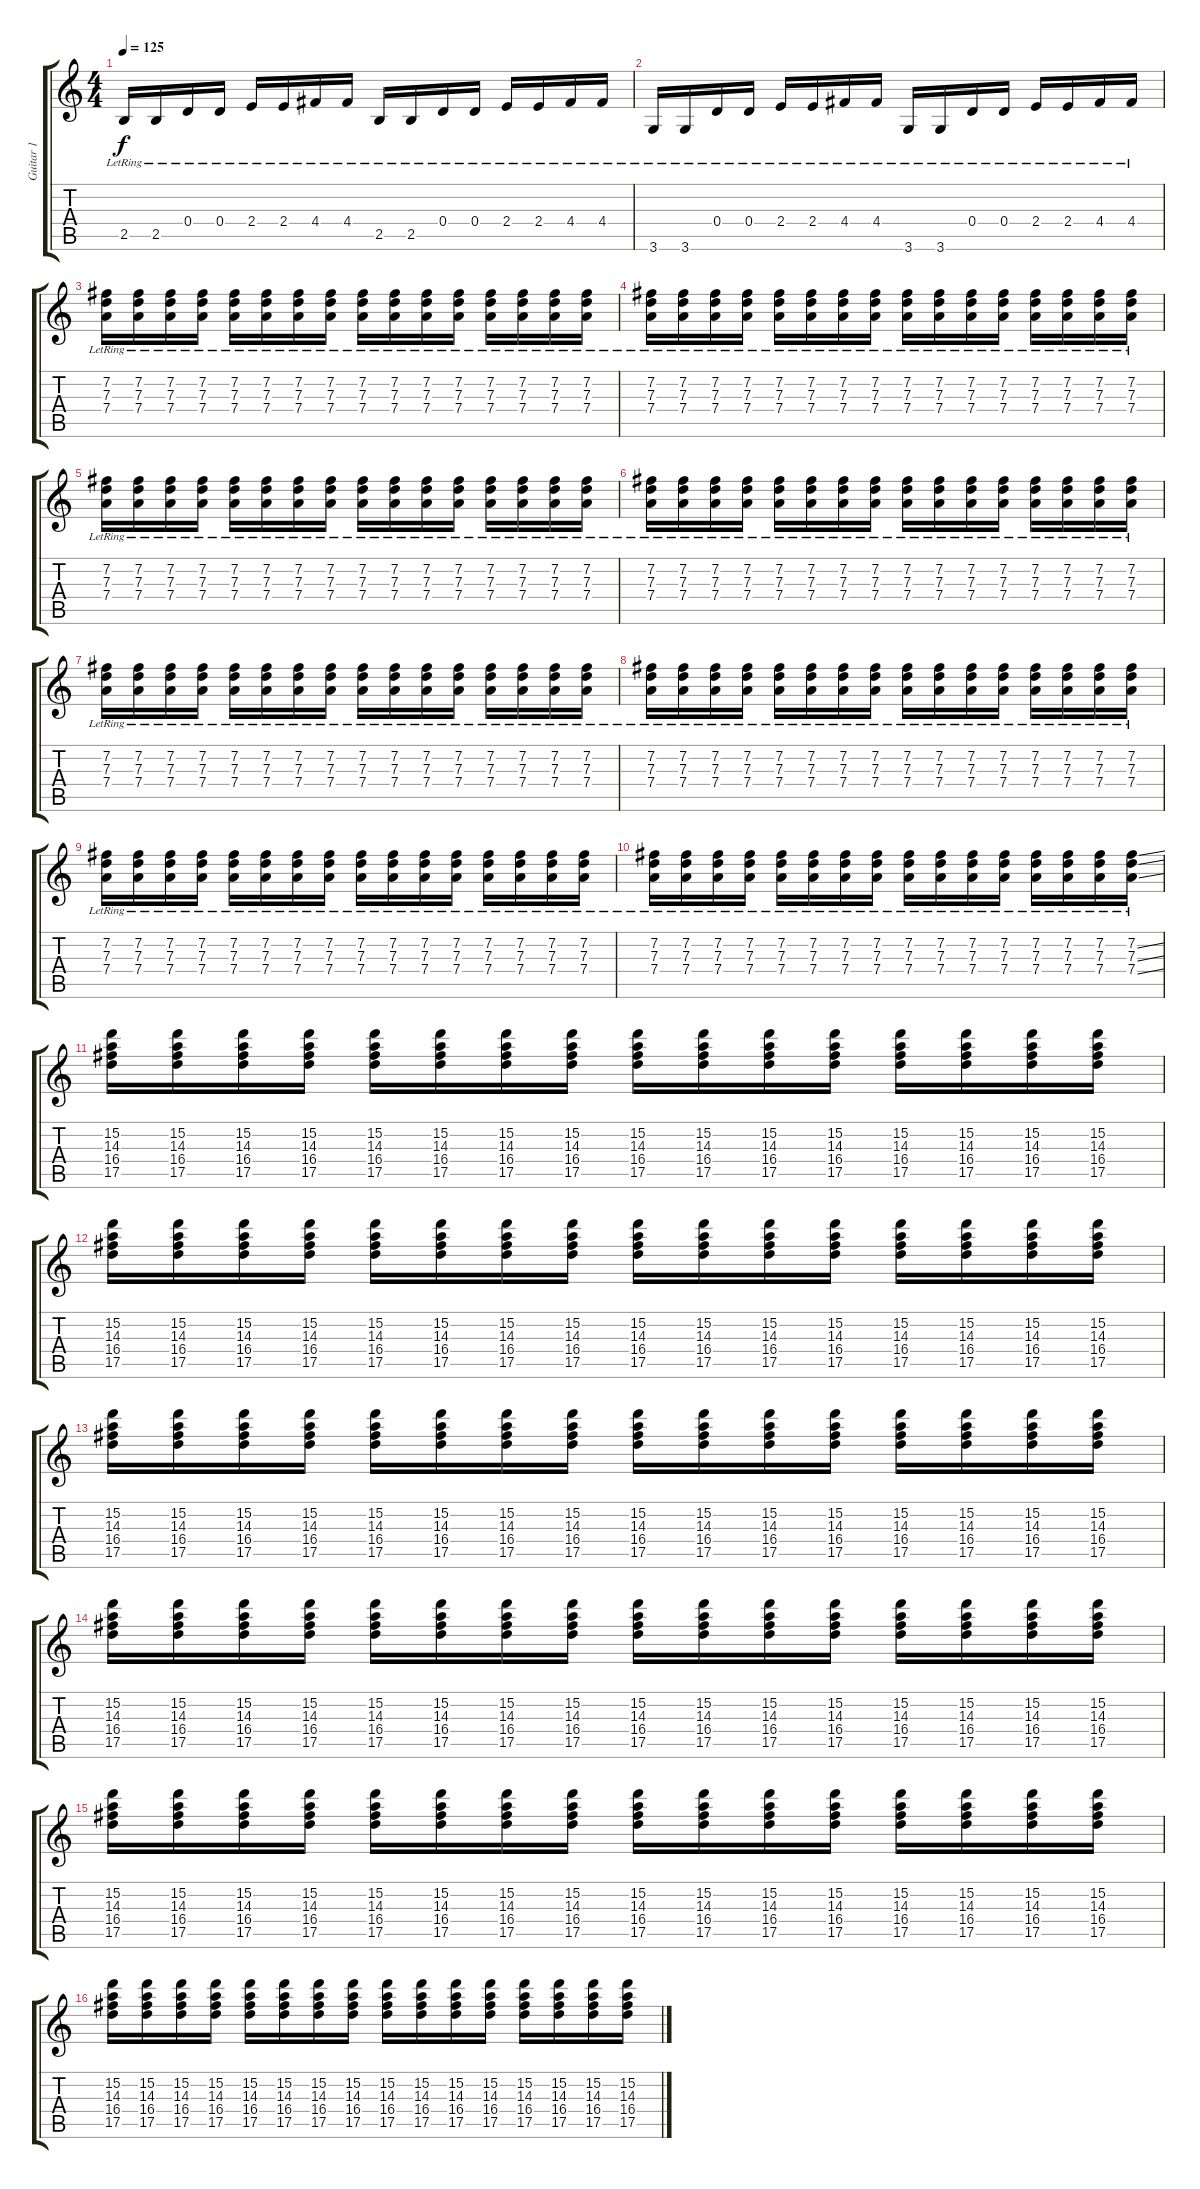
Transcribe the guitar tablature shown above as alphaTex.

\track ("Guitar 1" "Guitar 1") {instrument electricguitarjazz}
\staff {score tabs}
\tuning (E4 B3 G3 D3 A2 E2) {hide}
\ts (4 4)
\tempo 125
\clef g2
\ks c
2.5{lr}.16{dy f} 2.5{lr}.16 0.4{lr}.16 0.4{lr}.16 2.4{lr}.16 2.4{lr}.16 4.4{lr}.16 4.4{lr}.16 2.5{lr}.16 2.5{lr}.16 0.4{lr}.16 0.4{lr}.16 2.4{lr}.16 2.4{lr}.16 4.4{lr}.16 4.4{lr}.16 |
3.6{lr}.16 3.6{lr}.16 0.4{lr}.16 0.4{lr}.16 2.4{lr}.16 2.4{lr}.16 4.4{lr}.16 4.4{lr}.16 3.6{lr}.16 3.6{lr}.16 0.4{lr}.16 0.4{lr}.16 2.4{lr}.16 2.4{lr}.16 4.4{lr}.16 4.4{lr}.16 |
(7.2{lr} 7.3{lr} 7.4{lr}).16 (7.2{lr} 7.3{lr} 7.4{lr}).16 (7.2{lr} 7.3{lr} 7.4{lr}).16 (7.2{lr} 7.3{lr} 7.4{lr}).16 (7.2{lr} 7.3{lr} 7.4{lr}).16 (7.2{lr} 7.3{lr} 7.4{lr}).16 (7.2{lr} 7.3{lr} 7.4{lr}).16 (7.2{lr} 7.3{lr} 7.4{lr}).16 (7.2{lr} 7.3{lr} 7.4{lr}).16 (7.2{lr} 7.3{lr} 7.4{lr}).16 (7.2{lr} 7.3{lr} 7.4{lr}).16 (7.2{lr} 7.3{lr} 7.4{lr}).16 (7.2{lr} 7.3{lr} 7.4{lr}).16 (7.2{lr} 7.3{lr} 7.4{lr}).16 (7.2{lr} 7.3{lr} 7.4{lr}).16 (7.2{lr} 7.3{lr} 7.4{lr}).16 |
(7.2{lr} 7.3{lr} 7.4{lr}).16 (7.2{lr} 7.3{lr} 7.4{lr}).16 (7.2{lr} 7.3{lr} 7.4{lr}).16 (7.2{lr} 7.3{lr} 7.4{lr}).16 (7.2{lr} 7.3{lr} 7.4{lr}).16 (7.2{lr} 7.3{lr} 7.4{lr}).16 (7.2{lr} 7.3{lr} 7.4{lr}).16 (7.2{lr} 7.3{lr} 7.4{lr}).16 (7.2{lr} 7.3{lr} 7.4{lr}).16 (7.2{lr} 7.3{lr} 7.4{lr}).16 (7.2{lr} 7.3{lr} 7.4{lr}).16 (7.2{lr} 7.3{lr} 7.4{lr}).16 (7.2{lr} 7.3{lr} 7.4{lr}).16 (7.2{lr} 7.3{lr} 7.4{lr}).16 (7.2{lr} 7.3{lr} 7.4{lr}).16 (7.2{lr} 7.3{lr} 7.4{lr}).16 |
(7.2{lr} 7.3{lr} 7.4{lr}).16 (7.2{lr} 7.3{lr} 7.4{lr}).16 (7.2{lr} 7.3{lr} 7.4{lr}).16 (7.2{lr} 7.3{lr} 7.4{lr}).16 (7.2{lr} 7.3{lr} 7.4{lr}).16 (7.2{lr} 7.3{lr} 7.4{lr}).16 (7.2{lr} 7.3{lr} 7.4{lr}).16 (7.2{lr} 7.3{lr} 7.4{lr}).16 (7.2{lr} 7.3{lr} 7.4{lr}).16 (7.2{lr} 7.3{lr} 7.4{lr}).16 (7.2{lr} 7.3{lr} 7.4{lr}).16 (7.2{lr} 7.3{lr} 7.4{lr}).16 (7.2{lr} 7.3{lr} 7.4{lr}).16 (7.2{lr} 7.3{lr} 7.4{lr}).16 (7.2{lr} 7.3{lr} 7.4{lr}).16 (7.2{lr} 7.3{lr} 7.4{lr}).16 |
(7.2{lr} 7.3{lr} 7.4{lr}).16 (7.2{lr} 7.3{lr} 7.4{lr}).16 (7.2{lr} 7.3{lr} 7.4{lr}).16 (7.2{lr} 7.3{lr} 7.4{lr}).16 (7.2{lr} 7.3{lr} 7.4{lr}).16 (7.2{lr} 7.3{lr} 7.4{lr}).16 (7.2{lr} 7.3{lr} 7.4{lr}).16 (7.2{lr} 7.3{lr} 7.4{lr}).16 (7.2{lr} 7.3{lr} 7.4{lr}).16 (7.2{lr} 7.3{lr} 7.4{lr}).16 (7.2{lr} 7.3{lr} 7.4{lr}).16 (7.2{lr} 7.3{lr} 7.4{lr}).16 (7.2{lr} 7.3{lr} 7.4{lr}).16 (7.2{lr} 7.3{lr} 7.4{lr}).16 (7.2{lr} 7.3{lr} 7.4{lr}).16 (7.2{lr} 7.3{lr} 7.4{lr}).16 |
(7.2{lr} 7.3{lr} 7.4{lr}).16 (7.2{lr} 7.3{lr} 7.4{lr}).16 (7.2{lr} 7.3{lr} 7.4{lr}).16 (7.2{lr} 7.3{lr} 7.4{lr}).16 (7.2{lr} 7.3{lr} 7.4{lr}).16 (7.2{lr} 7.3{lr} 7.4{lr}).16 (7.2{lr} 7.3{lr} 7.4{lr}).16 (7.2{lr} 7.3{lr} 7.4{lr}).16 (7.2{lr} 7.3{lr} 7.4{lr}).16 (7.2{lr} 7.3{lr} 7.4{lr}).16 (7.2{lr} 7.3{lr} 7.4{lr}).16 (7.2{lr} 7.3{lr} 7.4{lr}).16 (7.2{lr} 7.3{lr} 7.4{lr}).16 (7.2{lr} 7.3{lr} 7.4{lr}).16 (7.2{lr} 7.3{lr} 7.4{lr}).16 (7.2{lr} 7.3{lr} 7.4{lr}).16 |
(7.2{lr} 7.3{lr} 7.4{lr}).16 (7.2{lr} 7.3{lr} 7.4{lr}).16 (7.2{lr} 7.3{lr} 7.4{lr}).16 (7.2{lr} 7.3{lr} 7.4{lr}).16 (7.2{lr} 7.3{lr} 7.4{lr}).16 (7.2{lr} 7.3{lr} 7.4{lr}).16 (7.2{lr} 7.3{lr} 7.4{lr}).16 (7.2{lr} 7.3{lr} 7.4{lr}).16 (7.2{lr} 7.3{lr} 7.4{lr}).16 (7.2{lr} 7.3{lr} 7.4{lr}).16 (7.2{lr} 7.3{lr} 7.4{lr}).16 (7.2{lr} 7.3{lr} 7.4{lr}).16 (7.2{lr} 7.3{lr} 7.4{lr}).16 (7.2{lr} 7.3{lr} 7.4{lr}).16 (7.2{lr} 7.3{lr} 7.4{lr}).16 (7.2{lr} 7.3{lr} 7.4{lr}).16 |
(7.2{lr} 7.3{lr} 7.4{lr}).16 (7.2{lr} 7.3{lr} 7.4{lr}).16 (7.2{lr} 7.3{lr} 7.4{lr}).16 (7.2{lr} 7.3{lr} 7.4{lr}).16 (7.2{lr} 7.3{lr} 7.4{lr}).16 (7.2{lr} 7.3{lr} 7.4{lr}).16 (7.2{lr} 7.3{lr} 7.4{lr}).16 (7.2{lr} 7.3{lr} 7.4{lr}).16 (7.2{lr} 7.3{lr} 7.4{lr}).16 (7.2{lr} 7.3{lr} 7.4{lr}).16 (7.2{lr} 7.3{lr} 7.4{lr}).16 (7.2{lr} 7.3{lr} 7.4{lr}).16 (7.2{lr} 7.3{lr} 7.4{lr}).16 (7.2{lr} 7.3{lr} 7.4{lr}).16 (7.2{lr} 7.3{lr} 7.4{lr}).16 (7.2{lr} 7.3{lr} 7.4{lr}).16 |
(7.2{lr} 7.3{lr} 7.4{lr}).16 (7.2{lr} 7.3{lr} 7.4{lr}).16 (7.2{lr} 7.3{lr} 7.4{lr}).16 (7.2{lr} 7.3{lr} 7.4{lr}).16 (7.2{lr} 7.3{lr} 7.4{lr}).16 (7.2{lr} 7.3{lr} 7.4{lr}).16 (7.2{lr} 7.3{lr} 7.4{lr}).16 (7.2{lr} 7.3{lr} 7.4{lr}).16 (7.2{lr} 7.3{lr} 7.4{lr}).16 (7.2{lr} 7.3{lr} 7.4{lr}).16 (7.2{lr} 7.3{lr} 7.4{lr}).16 (7.2{lr} 7.3{lr} 7.4{lr}).16 (7.2{lr} 7.3{lr} 7.4{lr}).16 (7.2{lr} 7.3{lr} 7.4{lr}).16 (7.2{lr} 7.3{lr} 7.4{lr}).16 (7.2{ss lr} 7.3{ss lr} 7.4{ss lr}).16 |
(15.2 14.3 16.4 17.5).16 (15.2 14.3 16.4 17.5).16 (15.2 14.3 16.4 17.5).16 (15.2 14.3 16.4 17.5).16 (15.2 14.3 16.4 17.5).16 (15.2 14.3 16.4 17.5).16 (15.2 14.3 16.4 17.5).16 (15.2 14.3 16.4 17.5).16 (15.2 14.3 16.4 17.5).16 (15.2 14.3 16.4 17.5).16 (15.2 14.3 16.4 17.5).16 (15.2 14.3 16.4 17.5).16 (15.2 14.3 16.4 17.5).16 (15.2 14.3 16.4 17.5).16 (15.2 14.3 16.4 17.5).16 (15.2 14.3 16.4 17.5).16 |
(15.2 14.3 16.4 17.5).16 (15.2 14.3 16.4 17.5).16 (15.2 14.3 16.4 17.5).16 (15.2 14.3 16.4 17.5).16 (15.2 14.3 16.4 17.5).16 (15.2 14.3 16.4 17.5).16 (15.2 14.3 16.4 17.5).16 (15.2 14.3 16.4 17.5).16 (15.2 14.3 16.4 17.5).16 (15.2 14.3 16.4 17.5).16 (15.2 14.3 16.4 17.5).16 (15.2 14.3 16.4 17.5).16 (15.2 14.3 16.4 17.5).16 (15.2 14.3 16.4 17.5).16 (15.2 14.3 16.4 17.5).16 (15.2 14.3 16.4 17.5).16 |
(15.2 14.3 16.4 17.5).16 (15.2 14.3 16.4 17.5).16 (15.2 14.3 16.4 17.5).16 (15.2 14.3 16.4 17.5).16 (15.2 14.3 16.4 17.5).16 (15.2 14.3 16.4 17.5).16 (15.2 14.3 16.4 17.5).16 (15.2 14.3 16.4 17.5).16 (15.2 14.3 16.4 17.5).16 (15.2 14.3 16.4 17.5).16 (15.2 14.3 16.4 17.5).16 (15.2 14.3 16.4 17.5).16 (15.2 14.3 16.4 17.5).16 (15.2 14.3 16.4 17.5).16 (15.2 14.3 16.4 17.5).16 (15.2 14.3 16.4 17.5).16 |
(15.2 14.3 16.4 17.5).16 (15.2 14.3 16.4 17.5).16 (15.2 14.3 16.4 17.5).16 (15.2 14.3 16.4 17.5).16 (15.2 14.3 16.4 17.5).16 (15.2 14.3 16.4 17.5).16 (15.2 14.3 16.4 17.5).16 (15.2 14.3 16.4 17.5).16 (15.2 14.3 16.4 17.5).16 (15.2 14.3 16.4 17.5).16 (15.2 14.3 16.4 17.5).16 (15.2 14.3 16.4 17.5).16 (15.2 14.3 16.4 17.5).16 (15.2 14.3 16.4 17.5).16 (15.2 14.3 16.4 17.5).16 (15.2 14.3 16.4 17.5).16 |
(15.2 14.3 16.4 17.5).16 (15.2 14.3 16.4 17.5).16 (15.2 14.3 16.4 17.5).16 (15.2 14.3 16.4 17.5).16 (15.2 14.3 16.4 17.5).16 (15.2 14.3 16.4 17.5).16 (15.2 14.3 16.4 17.5).16 (15.2 14.3 16.4 17.5).16 (15.2 14.3 16.4 17.5).16 (15.2 14.3 16.4 17.5).16 (15.2 14.3 16.4 17.5).16 (15.2 14.3 16.4 17.5).16 (15.2 14.3 16.4 17.5).16 (15.2 14.3 16.4 17.5).16 (15.2 14.3 16.4 17.5).16 (15.2 14.3 16.4 17.5).16 |
(15.2 14.3 16.4 17.5).16 (15.2 14.3 16.4 17.5).16 (15.2 14.3 16.4 17.5).16 (15.2 14.3 16.4 17.5).16 (15.2 14.3 16.4 17.5).16 (15.2 14.3 16.4 17.5).16 (15.2 14.3 16.4 17.5).16 (15.2 14.3 16.4 17.5).16 (15.2 14.3 16.4 17.5).16 (15.2 14.3 16.4 17.5).16 (15.2 14.3 16.4 17.5).16 (15.2 14.3 16.4 17.5).16 (15.2 14.3 16.4 17.5).16 (15.2 14.3 16.4 17.5).16 (15.2 14.3 16.4 17.5).16 (15.2 14.3 16.4 17.5).16
